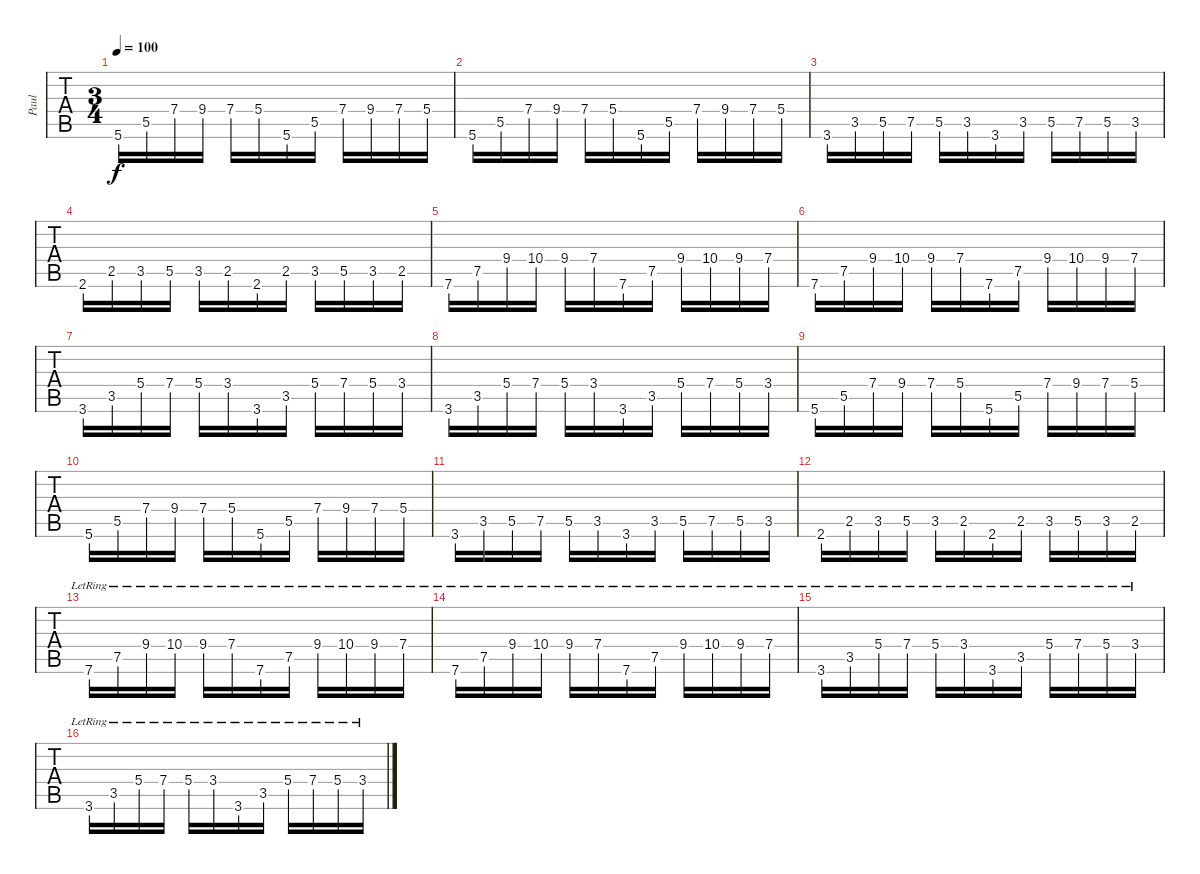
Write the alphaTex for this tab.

\track ("Paul" "Paul") {instrument distortionguitar}
\staff {tabs}
\tuning (D4 A3 F3 C3 G2 C2) {hide}
\ts (3 4)
\tempo 100
\clef g2
\ks c
5.6.16{dy f} 5.5.16 7.4.16 9.4.16 7.4.16 5.4.16 5.6.16 5.5.16 7.4.16 9.4.16 7.4.16 5.4.16 |
5.6.16 5.5.16 7.4.16 9.4.16 7.4.16 5.4.16 5.6.16 5.5.16 7.4.16 9.4.16 7.4.16 5.4.16 |
3.6.16 3.5.16 5.5.16 7.5.16 5.5.16 3.5.16 3.6.16 3.5.16 5.5.16 7.5.16 5.5.16 3.5.16 |
2.6.16 2.5.16 3.5.16 5.5.16 3.5.16 2.5.16 2.6.16 2.5.16 3.5.16 5.5.16 3.5.16 2.5.16 |
7.6.16 7.5.16 9.4.16 10.4.16 9.4.16 7.4.16 7.6.16 7.5.16 9.4.16 10.4.16 9.4.16 7.4.16 |
7.6.16 7.5.16 9.4.16 10.4.16 9.4.16 7.4.16 7.6.16 7.5.16 9.4.16 10.4.16 9.4.16 7.4.16 |
3.6.16 3.5.16 5.4.16 7.4.16 5.4.16 3.4.16 3.6.16 3.5.16 5.4.16 7.4.16 5.4.16 3.4.16 |
3.6.16 3.5.16 5.4.16 7.4.16 5.4.16 3.4.16 3.6.16 3.5.16 5.4.16 7.4.16 5.4.16 3.4.16 |
5.6.16 5.5.16 7.4.16 9.4.16 7.4.16 5.4.16 5.6.16 5.5.16 7.4.16 9.4.16 7.4.16 5.4.16 |
5.6.16 5.5.16 7.4.16 9.4.16 7.4.16 5.4.16 5.6.16 5.5.16 7.4.16 9.4.16 7.4.16 5.4.16 |
3.6.16 3.5.16 5.5.16 7.5.16 5.5.16 3.5.16 3.6.16 3.5.16 5.5.16 7.5.16 5.5.16 3.5.16 |
2.6.16 2.5.16 3.5.16 5.5.16 3.5.16 2.5.16 2.6.16 2.5.16 3.5.16 5.5.16 3.5.16 2.5.16 |
7.6{lr}.16{volume 10 instrument acousticguitarsteel} 7.5{lr}.16 9.4{lr}.16 10.4{lr}.16 9.4{lr}.16 7.4{lr}.16 7.6{lr}.16 7.5{lr}.16 9.4{lr}.16 10.4{lr}.16 9.4{lr}.16 7.4{lr}.16 |
7.6{lr}.16 7.5{lr}.16 9.4{lr}.16 10.4{lr}.16 9.4{lr}.16 7.4{lr}.16 7.6{lr}.16 7.5{lr}.16 9.4{lr}.16 10.4{lr}.16 9.4{lr}.16 7.4{lr}.16 |
3.6{lr}.16 3.5{lr}.16 5.4{lr}.16 7.4{lr}.16 5.4{lr}.16 3.4{lr}.16 3.6{lr}.16 3.5{lr}.16 5.4{lr}.16 7.4{lr}.16 5.4{lr}.16 3.4{lr}.16 |
3.6{lr}.16 3.5{lr}.16 5.4{lr}.16 7.4{lr}.16 5.4{lr}.16 3.4{lr}.16 3.6{lr}.16 3.5{lr}.16 5.4{lr}.16 7.4{lr}.16 5.4{lr}.16 3.4{lr}.16
